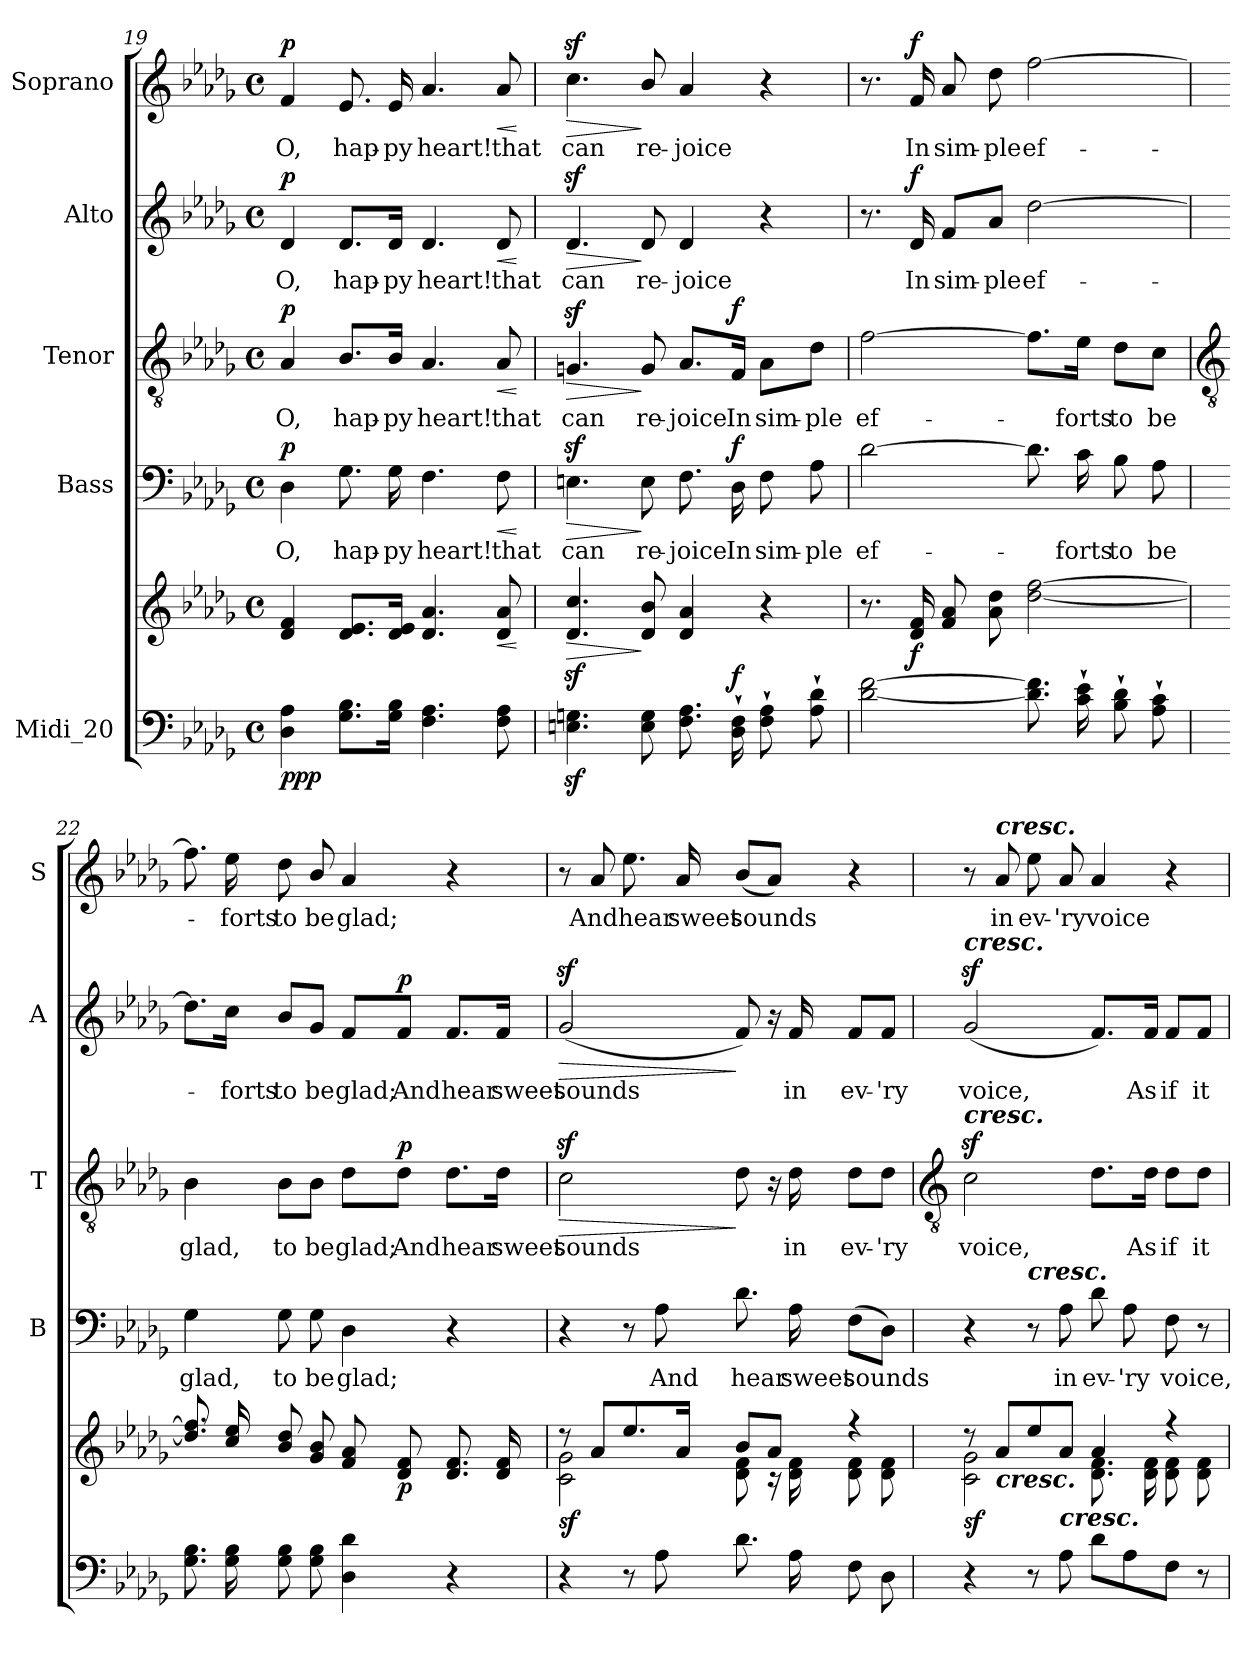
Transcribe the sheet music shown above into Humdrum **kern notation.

**kern	**kern	**dynam	**kern	**text	**dynam	**kern	**text	**dynam	**kern	**text	**dynam	**kern	**text	**dynam
*part5	*part5	*part5	*part4	*part4	*part4	*part3	*part3	*part3	*part2	*part2	*part2	*part1	*part1	*part1
*staff6	*staff5	*staff5/6	*staff4	*staff4	*staff4	*staff3	*staff3	*staff3	*staff2	*staff2	*staff2	*staff1	*staff1	*staff1
*I"Midi_20	*	*	*I"Bass	*	*	*I"Tenor	*	*	*I"Alto	*	*	*I"Soprano	*	*
*	*	*	*I'B	*	*	*I'T	*	*	*I'A	*	*	*I'S	*	*
!!LO:LB:g=z
*clefF4	*clefG2	*	*clefF4	*	*	*clefGv2	*	*	*clefG2	*	*	*clefG2	*	*
*k[b-e-a-d-g-]	*k[b-e-a-d-g-]	*	*k[b-e-a-d-g-]	*	*	*k[b-e-a-d-g-]	*	*	*k[b-e-a-d-g-]	*	*	*k[b-e-a-d-g-]	*	*
*D-:	*D-:	*	*D-:	*	*	*D-:	*	*	*D-:	*	*	*D-:	*	*
*M4/4	*M4/4	*	*M4/4	*	*	*M4/4	*	*	*M4/4	*	*	*M4/4	*	*
*met(c)	*met(c)	*	*met(c)	*	*	*met(c)	*	*	*met(c)	*	*	*met(c)	*	*
=19	=19	=19	=19	=19	=19	=19	=19	=19	=19	=19	=19	=19	=19	=19
!	!	!LO:DY:b=2	!	!LO:LY:b	!	!	!LO:LY:b	!	!	!LO:LY:b	!	!	!LO:LY:b	!
!	!	!LO:DY:n=1:b	!	!	!LO:DY:b	!	!	!LO:DY:b	!	!	!LO:DY:b	!	!	!LO:DY:b
4D- 4A-	4d- 4f	pp p	4D-	O,	p	4A-	O,	p	4d-	O,	p	4f	O,	p
!	!	!	!	!LO:LY:b	!	!	!LO:LY:b	!	!	!LO:LY:b	!	!	!LO:LY:b	!
8.G-\ 8.B-\L	8.d- 8.e-L	.	8.G-\	hap-	.	8.B-/L	hap-	.	8.d-/L	hap-	.	8.e-	hap-	.
!	!	!	!	!LO:LY:b	!	!	!LO:LY:b	!	!	!LO:LY:b	!	!	!LO:LY:b	!
16G-\ 16B-\J	16d- 16e-J	.	16G-\	-py	.	16B-/Jk	-py	.	16d-/Jk	-py	.	16e-	-py	.
!	!	!	!	!LO:LY:b	!	!	!LO:LY:b	!	!	!LO:LY:b	!	!	!LO:LY:b	!
4.F 4.A-	4.d- 4.a-	.	4.F	heart!	.	4.A-	heart!	.	4.d-	heart!	.	4.a-	heart!	.
!	!	!LO:HP:b	!	!LO:LY:b	!LO:HP:b	!	!LO:LY:b	!LO:HP:b	!	!LO:LY:b	!LO:HP:b	!	!LO:LY:b	!LO:HP:b
8F 8A-	8d- 8a-	<	8F	that	<	8A-	that	<	8d-	that	<	8a-	that	<
.	.	[	.	.	[	.	.	[	.	.	[	.	.	[
=20	=20	=20	=20	=20	=20	=20	=20	=20	=20	=20	=20	=20	=20	=20
!	!	!LO:HP:b	!	!LO:LY:b	!LO:HP:b	!	!LO:LY:b	!LO:HP:b	!	!LO:LY:b	!LO:HP:b	!	!LO:LY:b	!LO:HP:b
4.Enz< 4.Gnz<	4.d-z< 4.ccz<	>	4.Enz<	can	>	4.Gnz<	can	>	4.d-z<	can	>	4.ccz<	can	>
!	!	!	!	!LO:LY:b	!	!	!LO:LY:b	!	!	!LO:LY:b	!	!	!LO:LY:b	!
8E 8G	8d-/ 8b-/	]	8E	re-	]	8G	re-	]	8d-	re-	]	8b-/	re-	]
!	!	!	!	!LO:LY:b	!	!	!LO:LY:b	!	!	!LO:LY:b	!	!	!LO:LY:b	!
8.F 8.A-L	4d- 4a-	.	8.F	-joice	.	8.A-/L	-joice	.	4d-	-joice	.	4a-	-joice	.
!	!	!LO:DY:a=2	!	!LO:LY:b	!LO:DY:b	!	!LO:LY:b	!LO:DY:b	!	!	!	!	!	!
16D-` 16F`L	.	f	16D-	In	f	16F/Jk	In	f	.	.	.	.	.	.
!	!	!	!	!LO:LY:b	!	!	!LO:LY:b	!	!	!	!	!	!	!
8F` 8A-`	4r	.	8F	sim-	.	8A-\L	sim-	.	4r	.	.	4r	.	.
!	!	!	!	!LO:LY:b	!	!	!LO:LY:b	!	!	!	!	!	!	!
8A-` 8d-`J	.	.	8A-	-ple	.	8d-\J	-ple	.	.	.	.	.	.	.
=21	=21	=21	=21	=21	=21	=21	=21	=21	=21	=21	=21	=21	=21	=21
!	!	!	!	!LO:LY:b	!	!	!LO:LY:b	!	!	!	!	!	!	!
[2d- [2f	8.r	.	[2d-	ef-	.	[2f	ef-	.	8.r	.	.	8.r	.	.
!	!	!LO:DY:b	!	!	!	!	!	!	!	!LO:LY:b	!LO:DY:b	!	!LO:LY:b	!LO:DY:b
.	16d- 16fLL	f	.	.	.	.	.	.	16d-	In	f	16f	In	f
!	!	!	!	!	!	!	!	!	!	!LO:LY:b	!	!	!LO:LY:b	!
.	8f 8a-	.	.	.	.	.	.	.	8f/L	sim-	.	8a-	sim-	.
!	!	!	!	!	!	!	!	!	!	!LO:LY:b	!	!	!LO:LY:b	!
.	8a- 8dd-J	.	.	.	.	.	.	.	8a-/J	-ple	.	8dd-	-ple	.
!	!	!	!	!	!	!	!	!	!	!LO:LY:b	!	!	!LO:LY:b	!
8.d-] 8.f]L	[2dd- [2ff	.	8.d-]	.	.	8.f\L]	.	.	[2dd-	ef-	.	[2ff	ef-	.
!	!	!	!	!LO:LY:b	!	!	!LO:LY:b	!	!	!	!	!	!	!
16c` 16e-`L	.	.	16c	forts	.	16e-\Jk	forts	.	.	.	.	.	.	.
!	!	!	!	!LO:LY:b	!	!	!LO:LY:b	!	!	!	!	!	!	!
8B-` 8d-`	.	.	8B-	to	.	8d-\L	to	.	.	.	.	.	.	.
!	!	!	!	!LO:LY:b	!	!	!LO:LY:b	!	!	!	!	!	!	!
8A-` 8c`J	.	.	8A-	be	.	8c\J	be	.	.	.	.	.	.	.
!!LO:LB:g=z
=22	=22	=22	=22	=22	=22	=22	=22	=22	=22	=22	=22	=22	=22	=22
*	*	*	*	*	*	*clefGv2	*	*	*	*	*	*	*	*
*	*^	*	*	*	*	*	*	*	*	*	*	*	*	*
!	!	!	!	!	!LO:LY:b	!	!	!LO:LY:b	!	!	!	!	!	!	!
8.G- 8.B-L	8.dd-] 8.ff]L	1ryy	.	4G-	glad,	.	4B-	glad,	.	8.dd-\L]	.	.	8.ff]	.	.
!	!	!	!	!	!	!	!	!	!	!	!LO:LY:b	!	!	!LO:LY:b	!
16G- 16B-L	16cc 16ee-L	.	.	.	.	.	.	.	.	16cc\Jk	forts	.	16ee-	forts	.
!	!	!	!	!	!LO:LY:b	!	!	!LO:LY:b	!	!	!LO:LY:b	!	!	!LO:LY:b	!
8G- 8B-	8b-/ 8dd-/	.	.	8G-	to	.	8B-\L	to	.	8b-/L	to	.	8dd-\	to	.
!	!	!	!	!	!LO:LY:b	!	!	!LO:LY:b	!	!	!LO:LY:b	!	!	!LO:LY:b	!
8G- 8B-J	8g-/ 8b-/J	.	.	8G-	be	.	8B-\J	be	.	8g-/J	be	.	8b-/	be	.
!	!	!	!	!	!LO:LY:b	!	!	!LO:LY:b	!	!	!LO:LY:b	!	!	!LO:LY:b	!
4D- 4d-	8f 8a-L	.	.	4D-	glad;	.	8d-\L	glad;	.	8f/L	glad;	.	4a-	glad;	.
!	!	!	!LO:DY:b	!	!	!	!	!LO:LY:b	!LO:DY:b	!	!LO:LY:b	!LO:DY:b	!	!	!
.	8d- 8f	.	p	.	.	.	8d-\J	And	p	8f/J	And	p	.	.	.
!	!	!	!	!	!	!	!	!LO:LY:b	!	!	!LO:LY:b	!	!	!	!
4r	8.d- 8.f	.	.	4r	.	.	8.d-\L	hear	.	8.f/L	hear	.	4r	.	.
!	!	!	!	!	!	!	!	!LO:LY:b	!	!	!LO:LY:b	!	!	!	!
.	16d- 16fJ	.	.	.	.	.	16d-\Jk	sweet	.	16f/Jk	sweet	.	.	.	.
=23	=23	=23	=23	=23	=23	=23	=23	=23	=23	=23	=23	=23	=23	=23	=23
!	!	!	!LO:DY:b	!	!	!	!	!LO:LY:b	!LO:HP:b	!	!LO:LY:b	!LO:HP:b	!	!	!
4r	8r	2c\ 2g-\	sf	4r	.	.	2cz<	sounds	>	(<2g-z<	sounds	>	8r	.	.
!	!	!	!	!	!	!	!	!	!	!	!	!	!	!LO:LY:b	!
.	8a-/L	.	.	.	.	.	.	.	.	.	.	.	8a-	And	.
!	!	!	!	!	!	!	!	!	!	!	!	!	!	!LO:LY:b	!
8r	8.ee-/	.	.	8r	.	.	.	.	.	.	.	.	8.ee-	hear	.
!	!	!	!	!	!LO:LY:b	!	!	!	!	!	!	!	!	!	!
8A-	.	.	.	8A-	And	.	.	.	.	.	.	.	.	.	.
!	!	!	!	!	!	!	!	!	!	!	!	!	!	!LO:LY:b	!
.	16a-/J	.	.	.	.	.	.	.	.	.	.	.	16a-	sweet	.
!	!	!	!	!	!LO:LY:b	!	!	!	!	!	!	!	!	!LO:LY:b	!
8.d-L	8b-/L	8d-\ 8f\	.	8.d-	hear	.	8d-	.	]	8f)	.	]	(<8b-/L	sounds	.
.	8a-/J	16r	.	.	.	.	16r	.	.	16r	.	.	8a-J)	.	.
!	!	!	!	!	!LO:LY:b	!	!	!LO:LY:b	!	!	!LO:LY:b	!	!	!	!
16A-L	.	16d-\ 16f\LL	.	16A-	sweet	.	16d-	in	.	16f	in	.	.	.	.
!	!	!	!	!	!LO:LY:b	!	!	!LO:LY:b	!	!	!LO:LY:b	!	!	!	!
8F	4r	8d-\ 8f\	.	(>8FL	sounds	.	8d-\L	ev-	.	8f/L	ev-	.	4r	.	.
!	!	!	!	!	!	!	!	!LO:LY:b	!	!	!LO:LY:b	!	!	!	!
8D-J	.	8d-\ 8f\J	.	8D-J)	.	.	8d-\J	-'ry	.	8f/J	-'ry	.	.	.	.
!!LO:LB:g=z
=24	=24	=24	=24	=24	=24	=24	=24	=24	=24	=24	=24	=24	=24	=24	=24
*	*	*	*	*	*	*	*clefGv2	*	*	*	*	*	*	*	*
!	!	!	!	!	!	!	!	!	!	!LO:TX:a:Bi:t=cresc.	!	!	!	!	!
!	!	!	!	!	!	!	!LO:TX:a:Bi:t=cresc.	!	!	!	!	!	!	!	!
!	!	!	!LO:DY:b	!	!	!	!	!LO:LY:b	!	!	!LO:LY:b	!	!	!	!
4r	8r	2c\ 2g-\	sf	4r	.	.	2cz<	voice,	.	(<2g-z<	voice,	.	8r	.	.
!	!	!	!	!	!	!	!	!	!	!	!	!	!LO:TX:a:Bi:t=cresc.	!	!
!	!LO:TX:b:Bi:t=cresc.	!	!	!	!	!	!	!	!	!	!	!	!	!	!
!	!	!	!	!	!	!	!	!	!	!	!	!	!	!LO:LY:b	!
.	8a-/L	.	.	.	.	.	.	.	.	.	.	.	8a-	in	.
!	!	!	!	!LO:TX:a:Bi:t=cresc.	!	!	!	!	!	!	!	!	!	!	!
!	!	!	!	!	!	!	!	!	!	!	!	!	!	!LO:LY:b	!
8r	8ee-/	.	.	8r	.	.	.	.	.	.	.	.	8ee-	ev-	.
!LO:TX:a:Bi:t=cresc.	!	!	!	!	!	!	!	!	!	!	!	!	!	!	!
!	!	!	!	!	!LO:LY:b	!	!	!	!	!	!	!	!	!LO:LY:b	!
8A-	8a-/J	.	.	8A-	in	.	.	.	.	.	.	.	8a-	-'ry	.
!	!	!	!	!	!LO:LY:b	!	!	!	!	!	!	!	!	!LO:LY:b	!
8d-L	4a-/	8.d-\ 8.f\L	.	8d-	ev-	.	8.d-\L	.	.	8.f/L)	.	.	4a-	voice	.
!	!	!	!	!	!LO:LY:b	!	!	!	!	!	!	!	!	!	!
8A-	.	.	.	8A-	-'ry	.	.	.	.	.	.	.	.	.	.
!	!	!	!	!	!	!	!	!LO:LY:b	!	!	!LO:LY:b	!	!	!	!
.	.	16d-\ 16f\L	.	.	.	.	16d-\Jk	As	.	16f/Jk	As	.	.	.	.
!	!	!	!	!	!LO:LY:b	!	!	!LO:LY:b	!	!	!LO:LY:b	!	!	!	!
8FJ	4r	8d-\ 8f\	.	8F	voice,	.	8d-\L	if	.	8f/L	if	.	4r	.	.
!	!	!	!	!	!	!	!	!LO:LY:b	!	!	!LO:LY:b	!	!	!	!
8r	.	8d-\ 8f\J	.	8r	.	.	8d-\J	it	.	8f/J	it	.	.	.	.
*	*v	*v	*	*	*	*	*	*	*	*	*	*	*	*	*
=	=	=	=	=	=	=	=	=	=	=	=	=	=	=
*-	*-	*-	*-	*-	*-	*-	*-	*-	*-	*-	*-	*-	*-	*-
